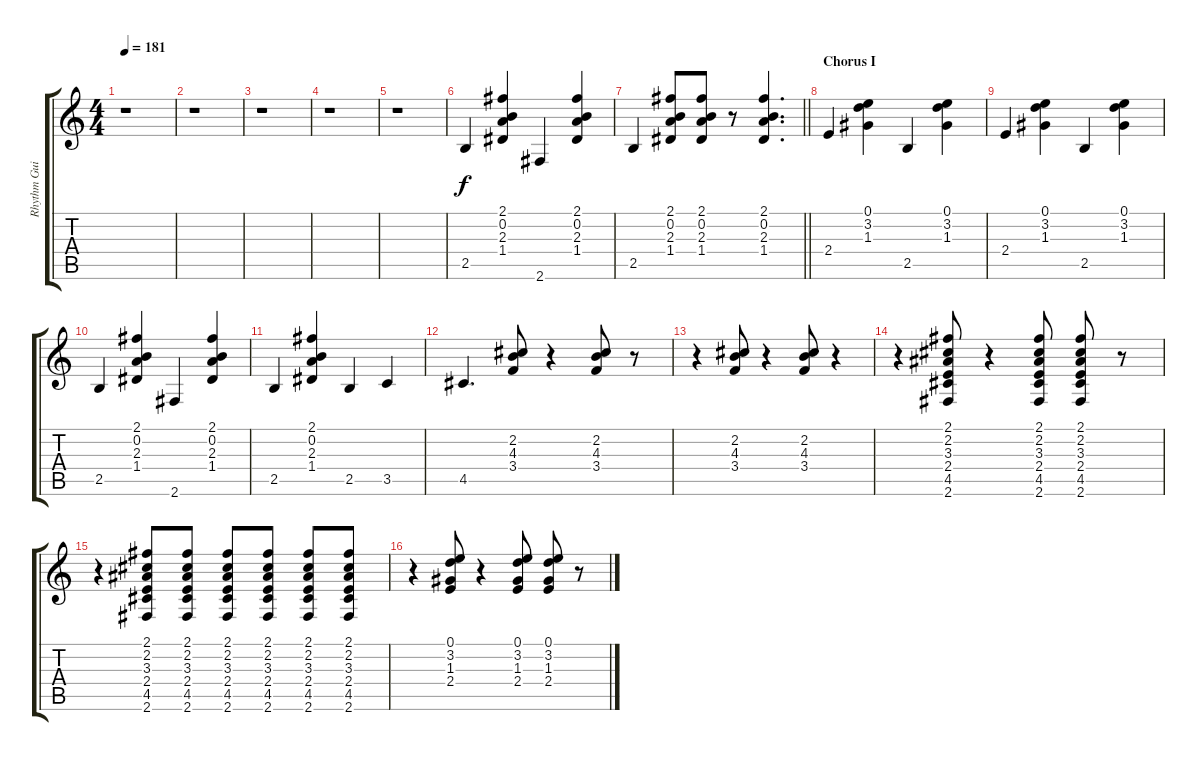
\track ("Rhythm Guitar" "Rhythm Gui") {instrument electricguitarclean}
\staff {score tabs}
\tuning (E4 B3 G3 D3 A2 E2) {hide}
\ts (4 4)
\tempo 181
\clef g2
\ks c
r.1{dy f} |
r.1 |
r.1 |
r.1 |
r.1 |
2.5.4 (2.1 0.2 2.3 1.4).4 2.6.4 (2.1 0.2 2.3 1.4).4 |
\barLineRight lightlight
2.5.4 (2.1 0.2 2.3 1.4).8 (2.1 0.2 2.3 1.4).8 r.8 (2.1 0.2 2.3 1.4).4{d} |
\section ("" "Chorus I")
2.4.4 (0.1 3.2 1.3).4 2.5.4 (0.1 3.2 1.3).4 |
2.4.4 (0.1 3.2 1.3).4 2.5.4 (0.1 3.2 1.3).4 |
2.5.4 (2.1 0.2 2.3 1.4).4 2.6.4 (2.1 0.2 2.3 1.4).4 |
2.5.4 (2.1 0.2 2.3 1.4).4 2.5.4 3.5.4 |
4.5.4{d} (2.2 4.3 3.4).8 r.4 (2.2 4.3 3.4).8 r.8 |
r.4 (2.2 4.3 3.4).8 r.4 (2.2 4.3 3.4).8 r.4 |
r.4 (2.1 2.2 3.3 2.4 4.5 2.6).8 r.4 (2.1 2.2 3.3 2.4 4.5 2.6).8 (2.1 2.2 3.3 2.4 4.5 2.6).8 r.8 |
r.4 (2.1 2.2 3.3 2.4 4.5 2.6).8 (2.1 2.2 3.3 2.4 4.5 2.6).8 (2.1 2.2 3.3 2.4 4.5 2.6).8 (2.1 2.2 3.3 2.4 4.5 2.6).8 (2.1 2.2 3.3 2.4 4.5 2.6).8 (2.1 2.2 3.3 2.4 4.5 2.6).8 |
r.4 (0.1 3.2 1.3 2.4).8 r.4 (0.1 3.2 1.3 2.4).8 (0.1 3.2 1.3 2.4).8 r.8
